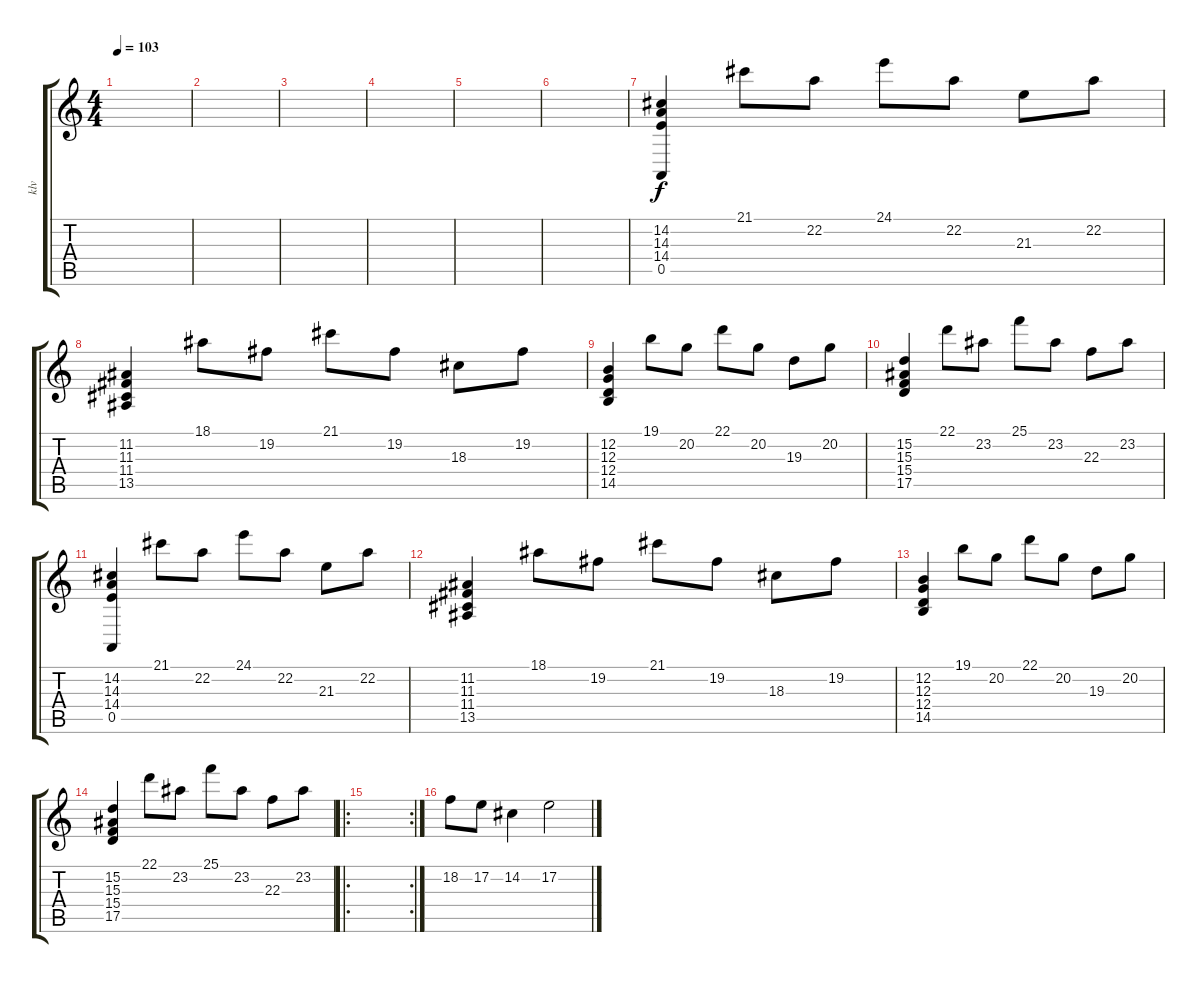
\track ("klv" "klv") {instrument brightacousticpiano}
\staff {score tabs}
\tuning (E4 B3 G3 D3 A2 E2) {hide}
\ts (4 4)
\tempo 103
\clef g2
\ks c
|
|
|
|
|
|
(14.2 14.3 14.4 0.5).4 21.1.8 22.2.8 24.1.8 22.2.8 21.3.8 22.2.8 |
(11.2 11.3 11.4 13.5).4 18.1.8 19.2.8 21.1.8 19.2.8 18.3.8 19.2.8 |
(12.2 12.3 12.4 14.5).4 19.1.8 20.2.8 22.1.8 20.2.8 19.3.8 20.2.8 |
(15.2 15.3 15.4 17.5).4 22.1.8 23.2.8 25.1.8 23.2.8 22.3.8 23.2.8 |
(14.2 14.3 14.4 0.5).4 21.1.8 22.2.8 24.1.8 22.2.8 21.3.8 22.2.8 |
(11.2 11.3 11.4 13.5).4 18.1.8 19.2.8 21.1.8 19.2.8 18.3.8 19.2.8 |
(12.2 12.3 12.4 14.5).4 19.1.8 20.2.8 22.1.8 20.2.8 19.3.8 20.2.8 |
(15.2 15.3 15.4 17.5).4 22.1.8 23.2.8 25.1.8 23.2.8 22.3.8 23.2.8 |
\ro
\rc 2
|
18.2.8 17.2.8 14.2.4 17.2.2
